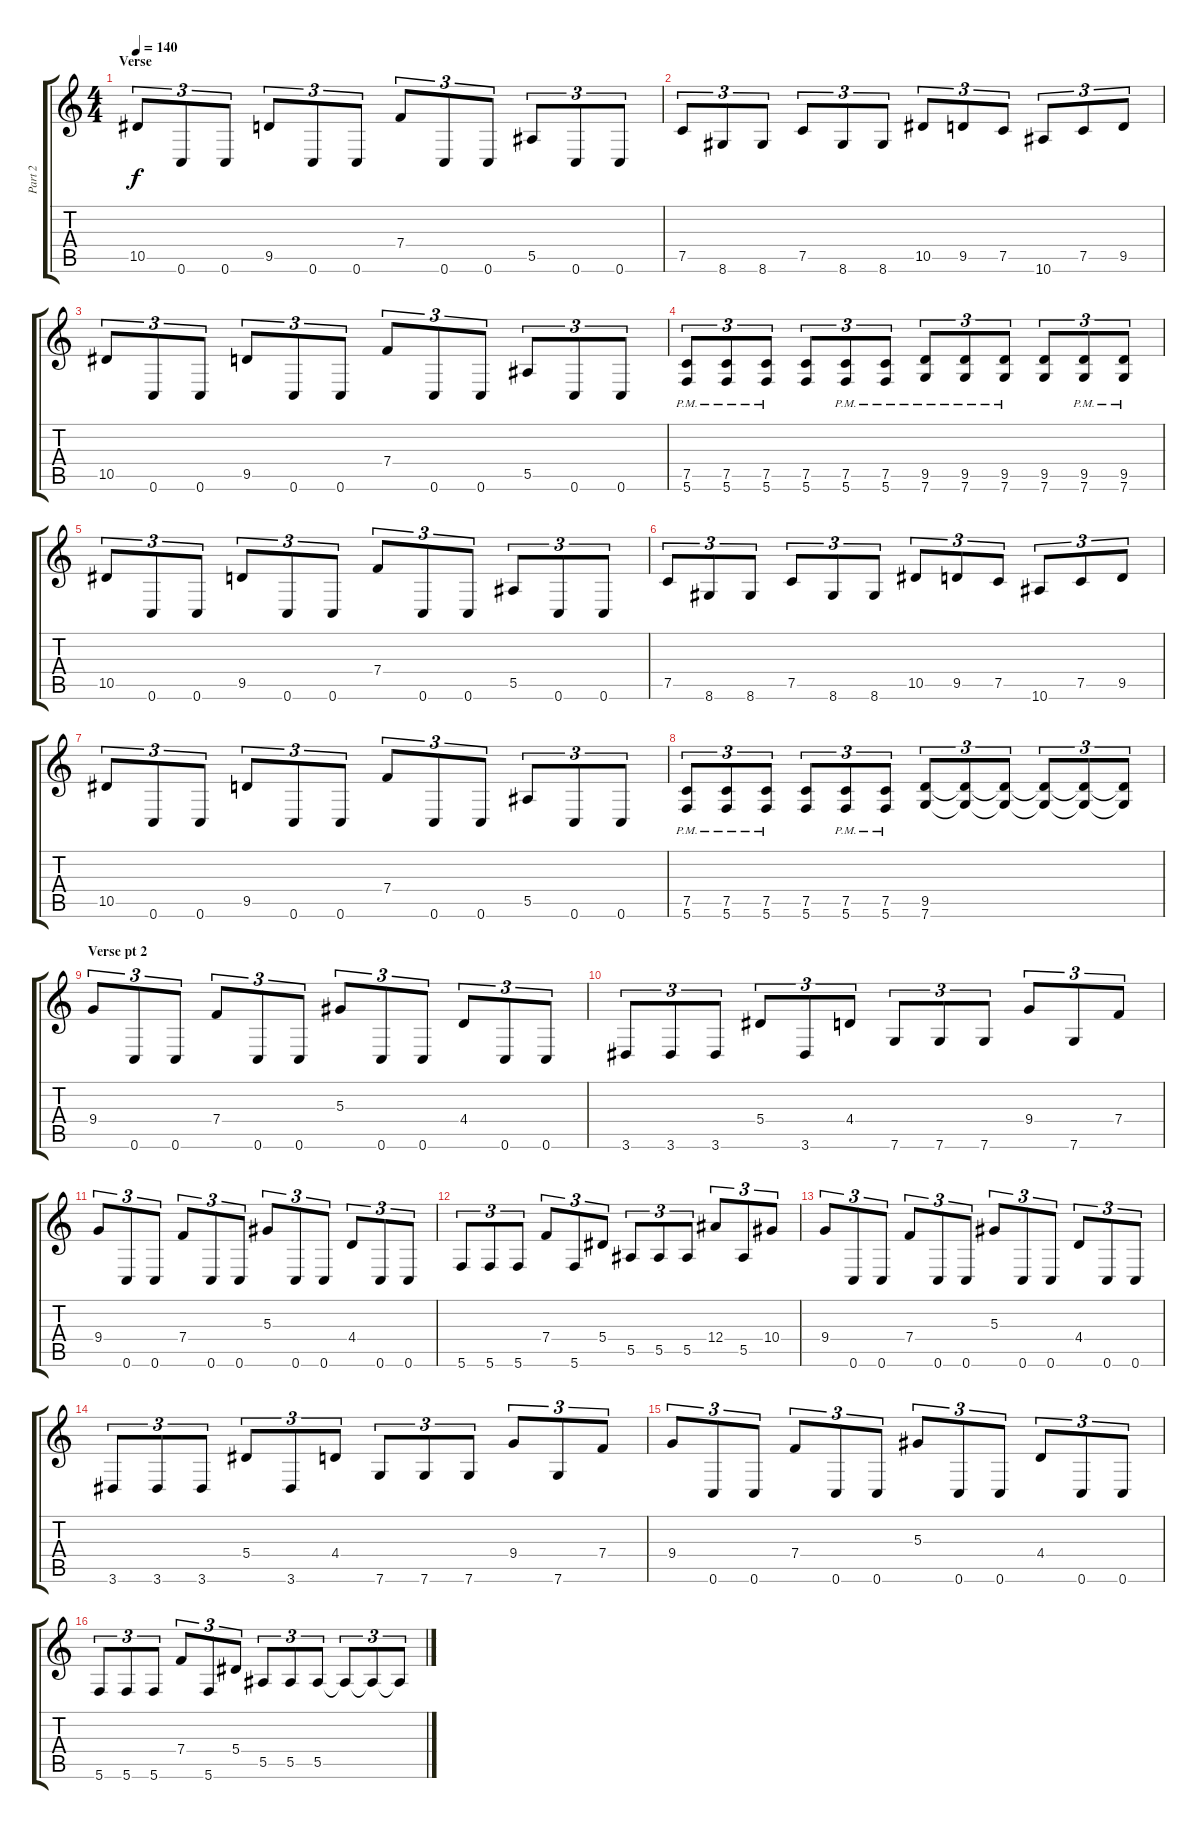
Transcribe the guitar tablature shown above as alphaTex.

\track ("Part 2" "Part 2") {instrument distortionguitar}
\staff {score tabs}
\tuning (C4 G3 Eb3 Bb2 F2 C2) {hide}
\ts (4 4)
\section ("" "Verse")
\tempo 140
\clef g2
\ks c
10.5.8{tu (3 2) dy f volume 13} 0.6.8{tu (3 2)} 0.6.8{tu (3 2)} 9.5.8{tu (3 2)} 0.6.8{tu (3 2)} 0.6.8{tu (3 2)} 7.4.8{tu (3 2)} 0.6.8{tu (3 2)} 0.6.8{tu (3 2)} 5.5.8{tu (3 2)} 0.6.8{tu (3 2)} 0.6.8{tu (3 2)} |
7.5.8{tu (3 2)} 8.6.8{tu (3 2)} 8.6.8{tu (3 2)} 7.5.8{tu (3 2)} 8.6.8{tu (3 2)} 8.6.8{tu (3 2)} 10.5.8{tu (3 2)} 9.5.8{tu (3 2)} 7.5.8{tu (3 2)} 10.6.8{tu (3 2)} 7.5.8{tu (3 2)} 9.5.8{tu (3 2)} |
10.5.8{tu (3 2) volume 13} 0.6.8{tu (3 2)} 0.6.8{tu (3 2)} 9.5.8{tu (3 2)} 0.6.8{tu (3 2)} 0.6.8{tu (3 2)} 7.4.8{tu (3 2)} 0.6.8{tu (3 2)} 0.6.8{tu (3 2)} 5.5.8{tu (3 2)} 0.6.8{tu (3 2)} 0.6.8{tu (3 2)} |
(7.5{pm} 5.6{pm}).8{tu (3 2)} (7.5{pm} 5.6{pm}).8{tu (3 2)} (7.5{pm} 5.6{pm}).8{tu (3 2)} (7.5 5.6).8{tu (3 2)} (7.5{pm} 5.6{pm}).8{tu (3 2)} (7.5{pm} 5.6{pm}).8{tu (3 2)} (9.5{pm} 7.6{pm}).8{tu (3 2)} (9.5{pm} 7.6{pm}).8{tu (3 2)} (9.5{pm} 7.6{pm}).8{tu (3 2)} (9.5 7.6).8{tu (3 2)} (9.5{pm} 7.6{pm}).8{tu (3 2)} (9.5{pm} 7.6{pm}).8{tu (3 2)} |
10.5.8{tu (3 2) volume 13} 0.6.8{tu (3 2)} 0.6.8{tu (3 2)} 9.5.8{tu (3 2)} 0.6.8{tu (3 2)} 0.6.8{tu (3 2)} 7.4.8{tu (3 2)} 0.6.8{tu (3 2)} 0.6.8{tu (3 2)} 5.5.8{tu (3 2)} 0.6.8{tu (3 2)} 0.6.8{tu (3 2)} |
7.5.8{tu (3 2)} 8.6.8{tu (3 2)} 8.6.8{tu (3 2)} 7.5.8{tu (3 2)} 8.6.8{tu (3 2)} 8.6.8{tu (3 2)} 10.5.8{tu (3 2)} 9.5.8{tu (3 2)} 7.5.8{tu (3 2)} 10.6.8{tu (3 2)} 7.5.8{tu (3 2)} 9.5.8{tu (3 2)} |
10.5.8{tu (3 2) volume 13} 0.6.8{tu (3 2)} 0.6.8{tu (3 2)} 9.5.8{tu (3 2)} 0.6.8{tu (3 2)} 0.6.8{tu (3 2)} 7.4.8{tu (3 2)} 0.6.8{tu (3 2)} 0.6.8{tu (3 2)} 5.5.8{tu (3 2)} 0.6.8{tu (3 2)} 0.6.8{tu (3 2)} |
(7.5{pm} 5.6{pm}).8{tu (3 2)} (7.5{pm} 5.6{pm}).8{tu (3 2)} (7.5{pm} 5.6{pm}).8{tu (3 2)} (7.5 5.6).8{tu (3 2)} (7.5{pm} 5.6{pm}).8{tu (3 2)} (7.5{pm} 5.6{pm}).8{tu (3 2)} (9.5 7.6).8{tu (3 2)} (9.5{t} 7.6{t}).8{tu (3 2)} (9.5{t} 7.6{t}).8{tu (3 2)} (9.5{t} 7.6{t}).8{tu (3 2)} (9.5{t} 7.6{t}).8{tu (3 2)} (9.5{t} 7.6{t}).8{tu (3 2)} |
\section ("" "Verse pt 2")
9.4.8{tu (3 2)} 0.6.8{tu (3 2)} 0.6.8{tu (3 2)} 7.4.8{tu (3 2)} 0.6.8{tu (3 2)} 0.6.8{tu (3 2)} 5.3.8{tu (3 2)} 0.6.8{tu (3 2)} 0.6.8{tu (3 2)} 4.4.8{tu (3 2)} 0.6.8{tu (3 2)} 0.6.8{tu (3 2)} |
3.6.8{tu (3 2)} 3.6.8{tu (3 2)} 3.6.8{tu (3 2)} 5.4.8{tu (3 2)} 3.6.8{tu (3 2)} 4.4.8{tu (3 2)} 7.6.8{tu (3 2)} 7.6.8{tu (3 2)} 7.6.8{tu (3 2)} 9.4.8{tu (3 2)} 7.6.8{tu (3 2)} 7.4.8{tu (3 2)} |
9.4.8{tu (3 2)} 0.6.8{tu (3 2)} 0.6.8{tu (3 2)} 7.4.8{tu (3 2)} 0.6.8{tu (3 2)} 0.6.8{tu (3 2)} 5.3.8{tu (3 2)} 0.6.8{tu (3 2)} 0.6.8{tu (3 2)} 4.4.8{tu (3 2)} 0.6.8{tu (3 2)} 0.6.8{tu (3 2)} |
5.6.8{tu (3 2)} 5.6.8{tu (3 2)} 5.6.8{tu (3 2)} 7.4.8{tu (3 2)} 5.6.8{tu (3 2)} 5.4.8{tu (3 2)} 5.5.8{tu (3 2)} 5.5.8{tu (3 2)} 5.5.8{tu (3 2)} 12.4.8{tu (3 2)} 5.5.8{tu (3 2)} 10.4.8{tu (3 2)} |
9.4.8{tu (3 2)} 0.6.8{tu (3 2)} 0.6.8{tu (3 2)} 7.4.8{tu (3 2)} 0.6.8{tu (3 2)} 0.6.8{tu (3 2)} 5.3.8{tu (3 2)} 0.6.8{tu (3 2)} 0.6.8{tu (3 2)} 4.4.8{tu (3 2)} 0.6.8{tu (3 2)} 0.6.8{tu (3 2)} |
3.6.8{tu (3 2)} 3.6.8{tu (3 2)} 3.6.8{tu (3 2)} 5.4.8{tu (3 2)} 3.6.8{tu (3 2)} 4.4.8{tu (3 2)} 7.6.8{tu (3 2)} 7.6.8{tu (3 2)} 7.6.8{tu (3 2)} 9.4.8{tu (3 2)} 7.6.8{tu (3 2)} 7.4.8{tu (3 2)} |
9.4.8{tu (3 2)} 0.6.8{tu (3 2)} 0.6.8{tu (3 2)} 7.4.8{tu (3 2)} 0.6.8{tu (3 2)} 0.6.8{tu (3 2)} 5.3.8{tu (3 2)} 0.6.8{tu (3 2)} 0.6.8{tu (3 2)} 4.4.8{tu (3 2)} 0.6.8{tu (3 2)} 0.6.8{tu (3 2)} |
5.6.8{tu (3 2)} 5.6.8{tu (3 2)} 5.6.8{tu (3 2)} 7.4.8{tu (3 2)} 5.6.8{tu (3 2)} 5.4.8{tu (3 2)} 5.5.8{tu (3 2)} 5.5.8{tu (3 2)} 5.5.8{tu (3 2)} 5.5{t}.8{tu (3 2)} 5.5{t}.8{tu (3 2)} 5.5{t}.8{tu (3 2)}
